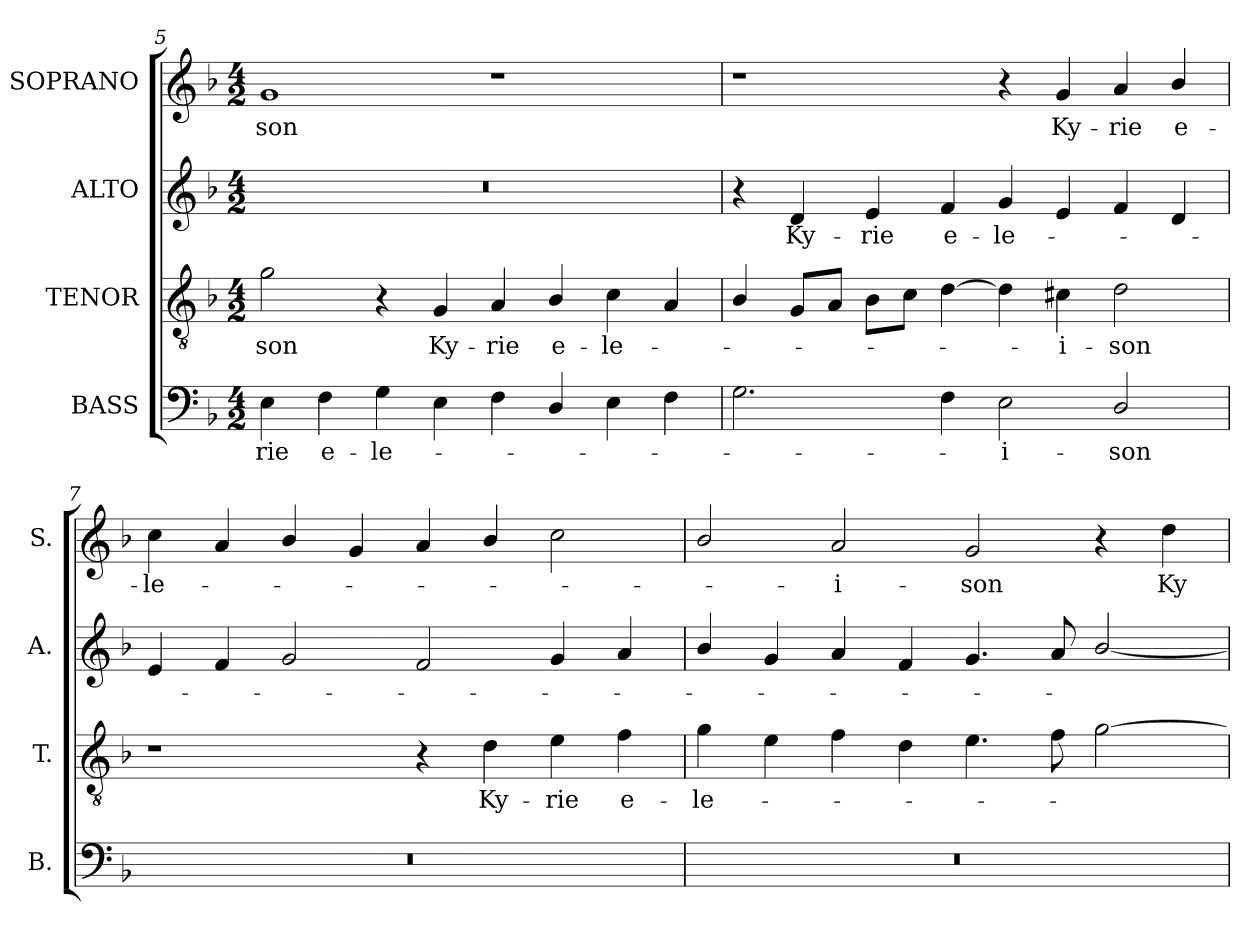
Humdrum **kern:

**kern	**text	**kern	**text	**kern	**text	**kern	**text
*part4	*part4	*part3	*part3	*part2	*part2	*part1	*part1
*staff4	*staff4	*staff3	*staff3	*staff2	*staff2	*staff1	*staff1
*I"BASS	*	*I"TENOR	*	*I"ALTO	*	*I"SOPRANO	*
*I'B.	*	*I'T.	*	*I'A.	*	*I'S.	*
!!LO:LB:g=z
*clefF4	*	*clefGv2	*	*clefG2	*	*clefG2	*
*	*	*ITrd7c12	*	*	*	*	*
*k[b-]	*	*k[b-]	*	*k[b-]	*	*k[b-]	*
*F:	*	*F:	*	*F:	*	*F:	*
*M4/2	*	*M4/2	*	*M4/2	*	*M4/2	*
=5	=5	=5	=5	=5	=5	=5	=5
!	!LO:LY:b:color=#000000	!	!	!	!	!	!
!	!	!	!LO:LY:b:color=#000000	!LO:N:vis=1	!	!	!
!	!	!	!	!	!	!	!LO:LY:b:color=#000000
4Ei\	-rie	2Gi\	-son	0r	.	1gi	-son
!	!LO:LY:b:color=#000000	!	!	!	!	!	!
4Fi\	e-	.	.	.	.	.	.
!	!LO:LY:b:color=#000000	!	!	!	!	!	!
4Gi\	-le-	4r	.	.	.	.	.
!	!	!	!LO:LY:b:color=#000000	!	!	!	!
4Ei\	.	4GGi/	Ky-	.	.	.	.
!	!	!	!LO:LY:b:color=#000000	!	!	!	!
4Fi\	.	4AAi/	-rie	.	.	1r	.
!	!	!	!LO:LY:b:color=#000000	!	!	!	!
4Di/	.	4BB-i/	e-	.	.	.	.
!	!	!	!LO:LY:b:color=#000000	!	!	!	!
4Ei\	.	4Ci\	-le-	.	.	.	.
4Fi\	.	4AAi/	.	.	.	.	.
=6	=6	=6	=6	=6	=6	=6	=6
2.Gi\	.	4BB-i/	.	4r	.	1r	.
!	!	!	!	!	!LO:LY:b:color=#000000	!	!
.	.	8GGi/L	.	4di/	Ky-	.	.
.	.	8AAi/J	.	.	.	.	.
!	!	!	!	!	!LO:LY:b:color=#000000	!	!
.	.	8BB-i\L	.	4ei/	-rie	.	.
.	.	8Ci\J	.	.	.	.	.
!	!	!	!	!	!LO:LY:b:color=#000000	!	!
4Fi\	.	[4Di\	.	4fi/	e-	.	.
!	!LO:LY:b:color=#000000	!	!	!	!	!	!
!	!	!	!	!	!LO:LY:b:color=#000000	!	!
2Ei\	-i-	4Di\]	.	4gi/	-le-	4r	.
!	!	!	!LO:LY:b:color=#000000	!	!	!	!
!	!	!	!	!	!	!	!LO:LY:b:color=#000000
.	.	4C#Xi\	-i-	4ei/	.	4gi/	Ky-
!	!LO:LY:b:color=#000000	!	!	!	!	!	!
!	!	!	!LO:LY:b:color=#000000	!	!	!	!
!	!	!	!	!	!	!	!LO:LY:b:color=#000000
2Di/	-son	2Di\	-son	4fi/	.	4ai/	-rie
!	!	!	!	!	!	!	!LO:LY:b:color=#000000
.	.	.	.	4di/	.	4b-i/	e-
=7	=7	=7	=7	=7	=7	=7	=7
!LO:N:vis=1	!	!	!	!	!	!	!
!	!	!	!	!	!	!	!LO:LY:b:color=#000000
0r	.	1r	.	4ei/	.	4cci\	-le-
.	.	.	.	4fi/	.	4ai/	.
.	.	.	.	2gi/	.	4b-i/	.
.	.	.	.	.	.	4gi/	.
.	.	4r	.	2fi/	.	4ai/	.
!	!	!	!LO:LY:b:color=#000000	!	!	!	!
.	.	4Di\	Ky-	.	.	4b-i/	.
!	!	!	!LO:LY:b:color=#000000	!	!	!	!
.	.	4Ei\	-rie	4gi/	.	2cci\	.
!	!	!	!LO:LY:b:color=#000000	!	!	!	!
.	.	4Fi\	e-	4ai/	.	.	.
!!LO:LB:g=z
=8	=8	=8	=8	=8	=8	=8	=8
!LO:N:vis=1	!	!	!	!	!	!	!
!	!	!	!LO:LY:b:color=#000000	!	!	!	!
0r	.	4Gi\	-le-	4b-i/	.	2b-i/	.
.	.	4Ei\	.	4gi/	.	.	.
!	!	!	!	!	!	!	!LO:LY:b:color=#000000
.	.	4Fi\	.	4ai/	.	2ai/	-i-
.	.	4Di\	.	4fi/	.	.	.
!	!	!	!	!	!	!	!LO:LY:b:color=#000000
.	.	4.Ei\	.	4.gi/	.	2gi/	-son
.	.	8Fi\	.	8ai/	.	.	.
.	.	[2Gi\	.	[2b-i/	.	4r	.
!	!	!	!	!	!	!	!LO:LY:b:color=#000000
.	.	.	.	.	.	4ddi\	Ky-
=	=	=	=	=	=	=	=
*-	*-	*-	*-	*-	*-	*-	*-
